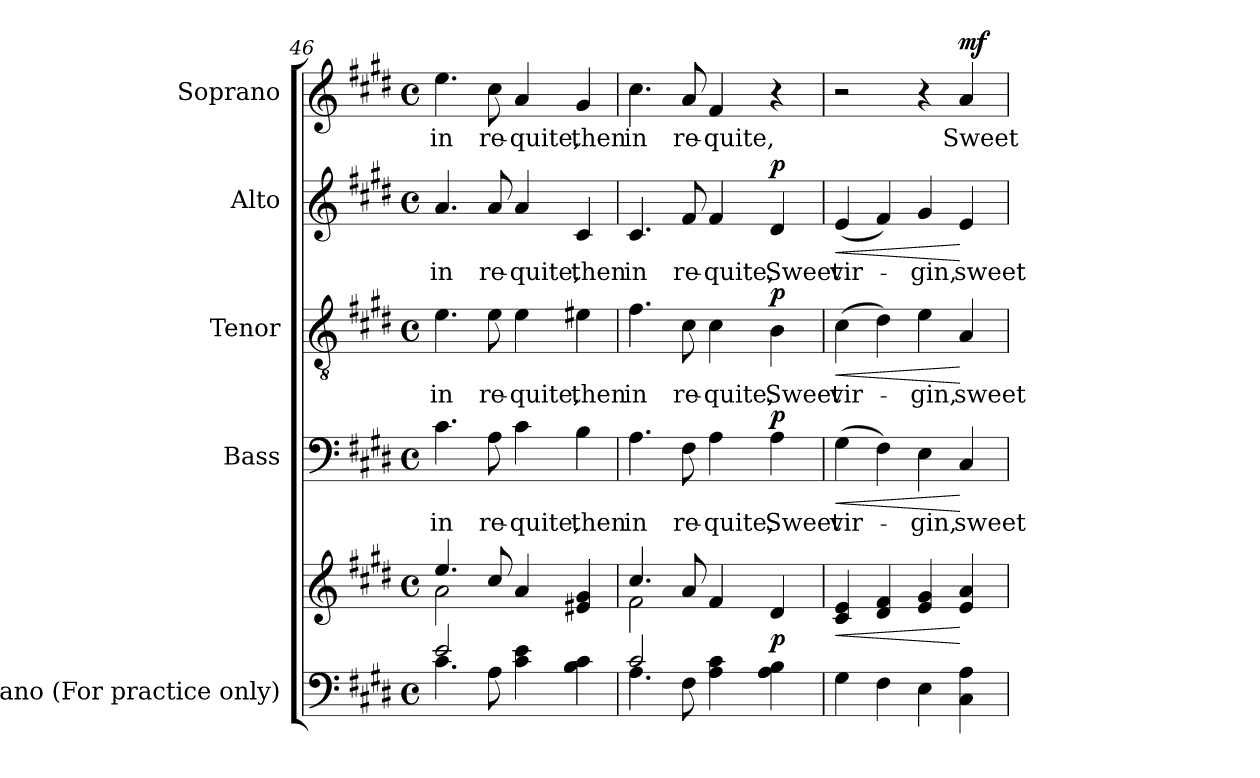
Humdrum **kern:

**kern	**kern	**dynam	**kern	**text	**dynam	**kern	**text	**dynam	**kern	**text	**dynam	**kern	**text	**dynam
*part5	*part5	*part5	*part4	*part4	*part4	*part3	*part3	*part3	*part2	*part2	*part2	*part1	*part1	*part1
*staff6	*staff5	*staff5/6	*staff4	*staff4	*staff4	*staff3	*staff3	*staff3	*staff2	*staff2	*staff2	*staff1	*staff1	*staff1
*I"Piano (For  practice only)	*	*	*I"Bass	*	*	*I"Tenor	*	*	*I"Alto	*	*	*I"Soprano	*	*
*I'Pno.	*	*	*I'B.	*	*	*I'T.	*	*	*I'A.	*	*	*I'S.	*	*
*clefF4	*clefG2	*	*clefF4	*	*	*clefGv2	*	*	*clefG2	*	*	*clefG2	*	*
*	*	*	*	*	*	*ITrd7c12	*	*	*	*	*	*	*	*
*k[f#c#g#d#]	*k[f#c#g#d#]	*	*k[f#c#g#d#]	*	*	*k[f#c#g#d#]	*	*	*k[f#c#g#d#]	*	*	*k[f#c#g#d#]	*	*
*E:	*E:	*	*E:	*	*	*E:	*	*	*E:	*	*	*E:	*	*
*M4/4	*M4/4	*	*M4/4	*	*	*M4/4	*	*	*M4/4	*	*	*M4/4	*	*
*met(c)	*met(c)	*	*met(c)	*	*	*met(c)	*	*	*met(c)	*	*	*met(c)	*	*
=46	=46	=46	=46	=46	=46	=46	=46	=46	=46	=46	=46	=46	=46	=46
*^	*^	*	*	*	*	*	*	*	*	*	*	*	*	*
!	!	!	!	!	!	!LO:LY:b:color=#000000	!	!	!	!	!	!	!	!	!	!
!	!	!	!	!	!	!	!	!	!LO:LY:b:color=#000000	!	!	!	!	!	!	!
!	!	!	!	!	!	!	!	!	!	!	!	!LO:LY:b:color=#000000	!	!	!	!
!	!	!	!	!	!	!	!	!	!	!	!	!	!	!	!LO:LY:b:color=#000000	!
2ei/	4.c#i\	4.eei/	2ai\	.	4.c#i\	in	.	4.Ei\	in	.	4.ai/	in	.	4.eei\	in	.
!	!	!	!	!	!	!LO:LY:b:color=#000000	!	!	!	!	!	!	!	!	!	!
!	!	!	!	!	!	!	!	!	!LO:LY:b:color=#000000	!	!	!	!	!	!	!
!	!	!	!	!	!	!	!	!	!	!	!	!LO:LY:b:color=#000000	!	!	!	!
!	!	!	!	!	!	!	!	!	!	!	!	!	!	!	!LO:LY:b:color=#000000	!
.	8Ai\	8cc#i/	.	.	8Ai\	re-	.	8Ei\	re-	.	8ai/	re-	.	8cc#i\	re-	.
!	!	!	!	!	!	!LO:LY:b:color=#000000	!	!	!	!	!	!	!	!	!	!
!	!	!	!	!	!	!	!	!	!LO:LY:b:color=#000000	!	!	!	!	!	!	!
!	!	!	!	!	!	!	!	!	!	!	!	!LO:LY:b:color=#000000	!	!	!	!
!	!	!	!	!	!	!	!	!	!	!	!	!	!	!	!LO:LY:b:color=#000000	!
2ryy	4c#i\ 4ei	4ai/	2ryy	.	4c#i\	-quite,	.	4Ei\	-quite,	.	4ai/	-quite,	.	4ai/	-quite,	.
!	!	!	!	!	!	!LO:LY:b:color=#000000	!	!	!	!	!	!	!	!	!	!
!	!	!	!	!	!	!	!	!	!LO:LY:b:color=#000000	!	!	!	!	!	!	!
!	!	!	!	!	!	!	!	!	!	!	!	!LO:LY:b:color=#000000	!	!	!	!
!	!	!	!	!	!	!	!	!	!	!	!	!	!	!	!LO:LY:b:color=#000000	!
.	4Bi\ 4c#i	4e#Xi/ 4g#i	.	.	4Bi\	then	.	4E#Xi\	then	.	4c#i/	then	.	4g#i/	then	.
!!LO:LB:g=z
=47	=47	=47	=47	=47	=47	=47	=47	=47	=47	=47	=47	=47	=47	=47	=47	=47
!	!	!	!	!	!	!LO:LY:b:color=#000000	!	!	!	!	!	!	!	!	!	!
!	!	!	!	!	!	!	!	!	!LO:LY:b:color=#000000	!	!	!	!	!	!	!
!	!	!	!	!	!	!	!	!	!	!	!	!LO:LY:b:color=#000000	!	!	!	!
!	!	!	!	!	!	!	!	!	!	!	!	!	!	!	!LO:LY:b:color=#000000	!
2c#i/	4.Ai\	4.cc#i/	2f#i\	.	4.Ai\	in	.	4.F#i\	in	.	4.c#i/	in	.	4.cc#i\	in	.
!	!	!	!	!	!	!LO:LY:b:color=#000000	!	!	!	!	!	!	!	!	!	!
!	!	!	!	!	!	!	!	!	!LO:LY:b:color=#000000	!	!	!	!	!	!	!
!	!	!	!	!	!	!	!	!	!	!	!	!LO:LY:b:color=#000000	!	!	!	!
!	!	!	!	!	!	!	!	!	!	!	!	!	!	!	!LO:LY:b:color=#000000	!
.	8F#i\	8ai/	.	.	8F#i\	re-	.	8C#i\	re-	.	8f#i/	re-	.	8ai/	re-	.
!	!	!	!	!	!	!LO:LY:b:color=#000000	!	!	!	!	!	!	!	!	!	!
!	!	!	!	!	!	!	!	!	!LO:LY:b:color=#000000	!	!	!	!	!	!	!
!	!	!	!	!	!	!	!	!	!	!	!	!LO:LY:b:color=#000000	!	!	!	!
!	!	!	!	!	!	!	!	!	!	!	!	!	!	!	!LO:LY:b:color=#000000	!
2ryy	4Ai\ 4c#i	4f#i/	2ryy	.	4Ai\	-quite,	.	4C#i\	-quite,	.	4f#i/	-quite,	.	4f#i/	-quite,	.
!	!	!	!	!	!	!LO:LY:b:color=#000000	!	!	!	!	!	!	!	!	!	!
!	!	!	!	!	!	!	!	!	!LO:LY:b:color=#000000	!	!	!	!	!	!	!
!	!	!	!	!	!	!	!	!	!	!	!	!LO:LY:b:color=#000000	!	!	!	!
.	4Ai\ 4Bi	4d#i/	.	p	4Ai\	Sweet	p	4BBi\	Sweet	p	4d#i/	Sweet	p	4r	.	.
*	*	*v	*v	*	*	*	*	*	*	*	*	*	*	*	*	*
=48	=48	=48	=48	=48	=48	=48	=48	=48	=48	=48	=48	=48	=48	=48	=48
!	!	!	!LO:HP:b	!	!	!	!	!	!	!	!	!	!	!	!
*v	*v	*	*	*	*	*	*	*	*	*	*	*	*	*	*
*^	*	*	*	*	*	*	*	*	*	*	*	*	*	*
!	!	!	!	!	!LO:LY:b:color=#000000	!LO:HP:b	!	!	!	!	!	!	!	!	!
*v	*v	*	*	*	*	*	*	*	*	*	*	*	*	*	*
*^	*	*	*	*	*	*	*	*	*	*	*	*	*	*
!	!	!	!	!	!	!	!	!LO:LY:b:color=#000000	!LO:HP:b	!	!	!	!	!	!
*v	*v	*	*	*	*	*	*	*	*	*	*	*	*	*	*
*^	*	*	*	*	*	*	*	*	*	*	*	*	*	*
!	!	!	!	!	!	!	!	!	!	!	!LO:LY:b:color=#000000	!LO:HP:b	!	!	!
*v	*v	*	*	*	*	*	*	*	*	*	*	*	*	*	*
4G#i\	4c#i/ 4ei	<	(4G#i\	vir-	<	(4C#i\	vir-	<	(4ei/	vir-	<	2r	.	.
4F#i\	4d#i/ 4f#i	.	4F#i\)	.	.	4D#i\)	.	.	4f#i/)	.	.	.	.	.
!	!	!	!	!LO:LY:b:color=#000000	!	!	!	!	!	!	!	!	!	!
!	!	!	!	!	!	!	!LO:LY:b:color=#000000	!	!	!	!	!	!	!
!	!	!	!	!	!	!	!	!	!	!LO:LY:b:color=#000000	!	!	!	!
4Ei\	4ei/ 4g#i	.	4Ei\	-gin,	.	4Ei\	-gin,	.	4g#i/	-gin,	.	4r	.	.
!	!	!	!	!LO:LY:b:color=#000000	!	!	!	!	!	!	!	!	!	!
!	!	!	!	!	!	!	!LO:LY:b:color=#000000	!	!	!	!	!	!	!
!	!	!	!	!	!	!	!	!	!	!LO:LY:b:color=#000000	!	!	!	!
!	!	!	!	!	!	!	!	!	!	!	!	!	!LO:LY:b:color=#000000	!
4C#i\ 4Ai	4ei/ 4ai	[	4C#i/	sweet	[	4AAi/	sweet	[	4ei/	sweet	[	4ai/	Sweet	mf
=	=	=	=	=	=	=	=	=	=	=	=	=	=	=
*-	*-	*-	*-	*-	*-	*-	*-	*-	*-	*-	*-	*-	*-	*-
